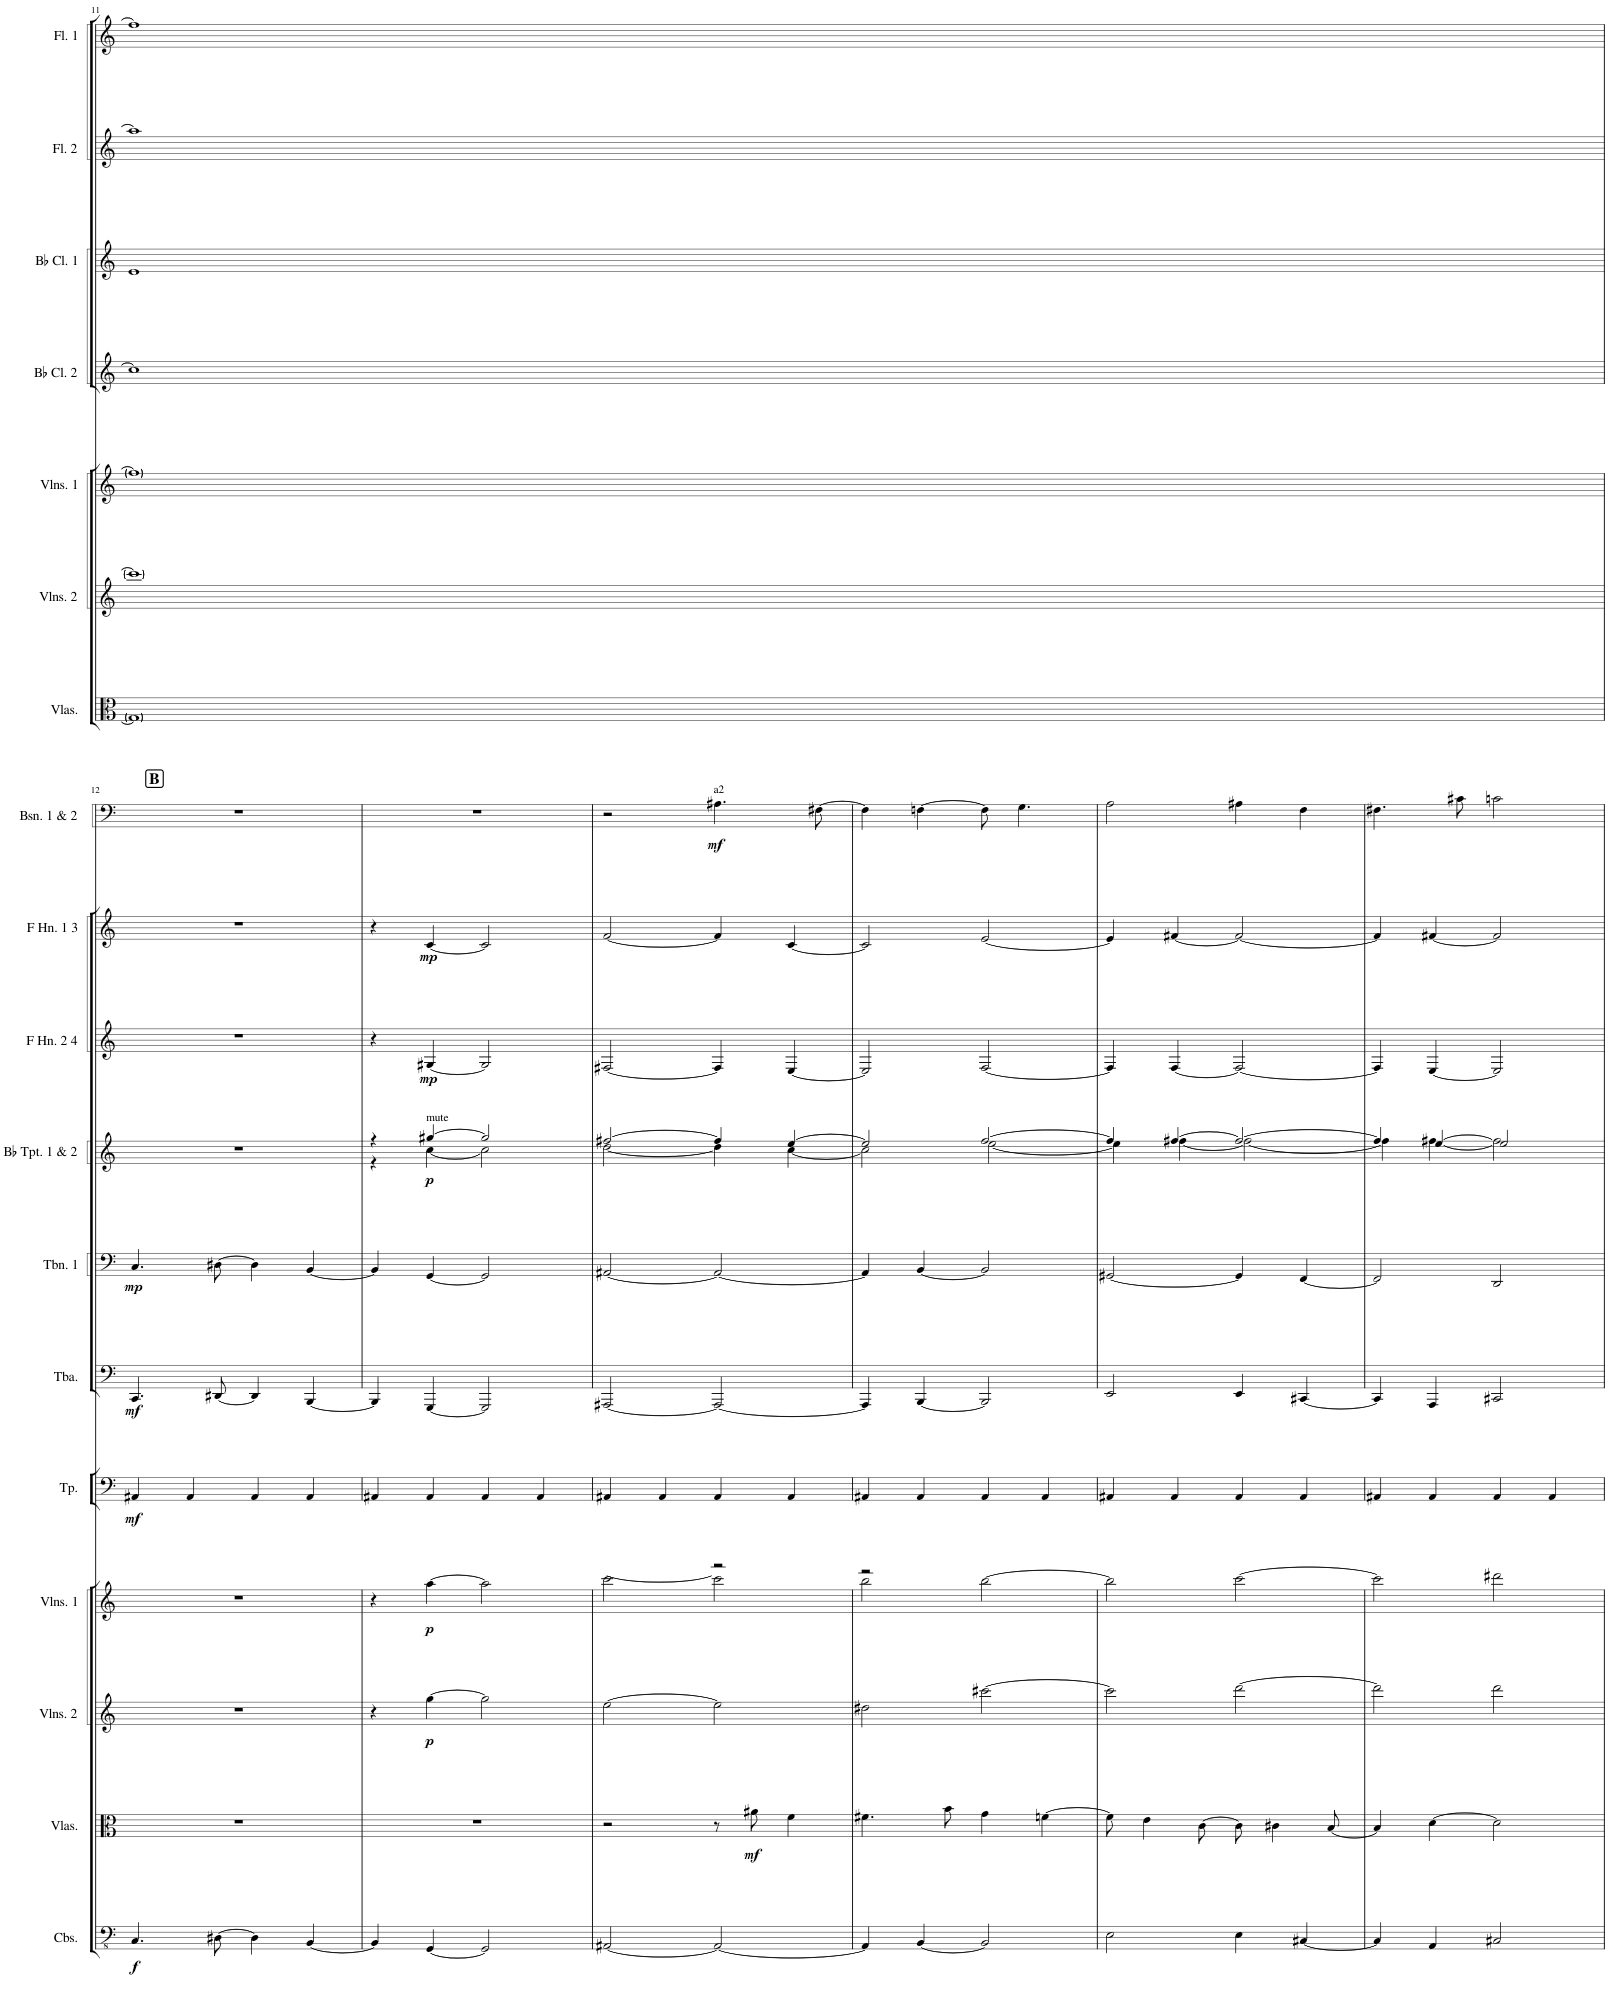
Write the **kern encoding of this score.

**kern	**dynam	**kern	**dynam	**kern	**dynam	**kern	**dynam	**kern	**dynam	**kern	**dynam	**kern	**dynam	**kern	**dynam	**kern	**dynam	**kern	**dynam	**kern	**dynam	**kern	**kern	**kern	**kern
*part15	*part15	*part14	*part14	*part13	*part13	*part12	*part12	*part11	*part11	*part10	*part10	*part9	*part9	*part8	*part8	*part7	*part7	*part6	*part6	*part5	*part5	*part4	*part3	*part2	*part1
*staff15	*staff15	*staff14	*staff14	*staff13	*staff13	*staff12	*staff12	*staff11	*staff11	*staff10	*staff10	*staff9	*staff9	*staff8	*staff8	*staff7	*staff7	*staff6	*staff6	*staff5	*staff5	*staff4	*staff3	*staff2	*staff1
*I"Contrabasses	*	*I"Violas	*	*I"Violins 2	*	*I"Violins 1	*	*I"Timpani	*	*I"Tuba	*	*I"Trombone 1	*	*I"Bb Trumpet 1 &amp; 2	*	*I"F Horn 2 &amp; 4	*	*I"F Horn 1 &amp; 3	*	*I"Bassoon 1 &amp; 2	*	*I"Bb Clarinet 2	*I"Bb Clarinet 1	*I"Flute 2	*I"Flute 1
*I'Cbs.	*	*I'Vlas.	*	*I'Vlns. 2	*	*I'Vlns. 1	*	*I'Tp.	*	*I'Tba.	*	*I'Tbn. 1	*	*I'Bb Tpt. 1 &amp; 2	*	*I'F Hn. 2 4	*	*I'F Hn. 1 3	*	*I'Bsn. 1 &amp; 2	*	*I'Bb Cl. 2	*I'Bb Cl. 1	*I'Fl. 2	*I'Fl. 1
!!LO:PB:g=z
*clefFv4	*	*clefC3	*	*clefG2	*	*clefG2	*	*clefF4	*	*clefF4	*	*clefF4	*	*clefG2	*	*clefG2	*	*clefG2	*	*clefF4	*	*clefG2	*clefG2	*clefG2	*clefG2
*	*	*	*	*	*	*	*	*	*	*	*	*	*	*ITrd1c2	*	*ITrd4c7	*	*ITrd4c7	*	*	*	*ITrd1c2	*ITrd1c2	*	*
*k[]	*	*k[]	*	*k[]	*	*k[]	*	*k[]	*	*k[]	*	*k[]	*	*k[]	*	*k[]	*	*k[]	*	*k[]	*	*k[]	*k[]	*k[]	*k[]
*M4/4	*	*M4/4	*	*M4/4	*	*M4/4	*	*M4/4	*	*M4/4	*	*M4/4	*	*M4/4	*	*M4/4	*	*M4/4	*	*M4/4	*	*M4/4	*M4/4	*M4/4	*M4/4
=11	=11	=11	=11	=11	=11	=11	=11	=11	=11	=11	=11	=11	=11	=11	=11	=11	=11	=11	=11	=11	=11	=11	=11	=11	=11
1r	.	1G#]	.	1ccc#]	.	1ff#]	.	1r	.	1r	.	1r	.	1r	.	1r	.	1r	.	1r	.	1cc]	1e	1aa]	1ff#]
!!LO:LB:g=z
!!LO:REH:place=s1:a:B:cj:fs=14:t=B
=12	=12	=12	=12	=12	=12	=12	=12	=12	=12	=12	=12	=12	=12	=12	=12	=12	=12	=12	=12	=12	=12	=12	=12	=12	=12
!	!LO:DY:b	!	!	!	!	!	!	!	!LO:DY:b	!	!LO:DY:b	!	!LO:DY:b	!	!	!	!	!	!	!	!	!	!	!	!
4.CC/	f	1r	.	1r	.	1r	.	4AA#X/	mf	4.CC/	mf	4.C/	mp	1r	.	1r	.	1r	.	1r	.	1r	1r	1r	1r
.	.	.	.	.	.	.	.	4AA#/	.	.	.	.	.	.	.	.	.	.	.	.	.	.	.	.	.
[8DD#X\	.	.	.	.	.	.	.	.	.	[8DD#X/	.	[8D#X\	.	.	.	.	.	.	.	.	.	.	.	.	.
4DD#\]	.	.	.	.	.	.	.	4AA#/	.	4DD#/]	.	4D#\]	.	.	.	.	.	.	.	.	.	.	.	.	.
[4BBB/	.	.	.	.	.	.	.	4AA#/	.	[4BBB/	.	[4BB/	.	.	.	.	.	.	.	.	.	.	.	.	.
=13	=13	=13	=13	=13	=13	=13	=13	=13	=13	=13	=13	=13	=13	=13	=13	=13	=13	=13	=13	=13	=13	=13	=13	=13	=13
*	*	*	*	*	*	*	*	*	*	*	*	*	*	*^	*	*	*	*	*	*	*	*	*	*	*
4BBB/]	.	1r	.	4r	.	4r	.	4AA#X/	.	4BBB/]	.	4BB/]	.	4r	4r	.	4r	.	4r	.	1r	.	1r	1r	1r	1r
!	!	!	!	!	!	!	!	!	!	!	!	!	!	!LO:TX:a:t=mute	!	!	!	!	!	!	!	!	!	!	!	!
!	!	!	!	!	!LO:DY:b	!	!LO:DY:b	!	!	!	!	!	!	!	!	!LO:DY:b	!	!LO:DY:b	!	!LO:DY:b	!	!	!	!	!	!
[4GGG/	.	.	.	[4gg\	p	[4aa\	p	4AA#/	.	[4GGG/	.	[4GG/	.	[4gg#X/	[4cc\	p	[4G#X/	mp	[4c/	mp	.	.	.	.	.	.
2GGG/]	.	.	.	2gg\]	.	2aa\]	.	4AA#/	.	2GGG/]	.	2GG/]	.	2gg#/]	2cc\]	.	2G#/]	.	2c/]	.	.	.	.	.	.	.
.	.	.	.	.	.	.	.	4AA#/	.	.	.	.	.	.	.	.	.	.	.	.	.	.	.	.	.	.
=14	=14	=14	=14	=14	=14	=14	=14	=14	=14	=14	=14	=14	=14	=14	=14	=14	=14	=14	=14	=14	=14	=14	=14	=14	=14	=14
*	*	*	*	*	*	*^	*	*	*	*	*	*	*	*	*	*	*	*	*	*	*	*	*	*	*	*
[2AAA#X/	.	2r	.	[2ee\	.	[2ccc\	2ryy	.	4AA#X/	.	[2AAA#X/	.	[2AA#X/	.	[2ff#X/	[2dd\	.	[2F#X/	.	[2f/	.	2r	.	1r	1r	1r	1r
.	.	.	.	.	.	.	.	.	4AA#/	.	.	.	.	.	.	.	.	.	.	.	.	.	.	.	.	.	.
!	!	!	!	!	!	!	!	!	!	!	!	!	!	!	!	!	!	!	!	!	!	!LO:TX:a:t=a2	!	!	!	!	!
!	!	!	!	!	!	!	!	!	!	!	!	!	!	!	!	!	!	!	!	!	!	!	!LO:DY:b	!	!	!	!
2AAA#/_	.	8r	.	2ee\]	.	2r	2ccc\]	.	4AA#/	.	2AAA#/_	.	2AA#/_	.	4ff#/]	4dd\]	.	4F#/]	.	4f/]	.	4.A#X\	mf	.	.	.	.
!	!	!	!LO:DY:b	!	!	!	!	!	!	!	!	!	!	!	!	!	!	!	!	!	!	!	!	!	!	!	!
.	.	8a#X\	mf	.	.	.	.	.	.	.	.	.	.	.	.	.	.	.	.	.	.	.	.	.	.	.	.
.	.	4f\	.	.	.	.	.	.	4AA#/	.	.	.	.	.	[4ee/	[4cc\	.	[4E/	.	[4c/	.	.	.	.	.	.	.
.	.	.	.	.	.	.	.	.	.	.	.	.	.	.	.	.	.	.	.	.	.	[8F#X\	.	.	.	.	.
=15	=15	=15	=15	=15	=15	=15	=15	=15	=15	=15	=15	=15	=15	=15	=15	=15	=15	=15	=15	=15	=15	=15	=15	=15	=15	=15	=15
4AAA#/]	.	4.f#X\	.	2dd#X\	.	2r	2bb\	.	4AA#X/	.	4AAA#/]	.	4AA#/]	.	2ee/]	2cc\]	.	2E/]	.	2c/]	.	4F#\]	.	1r	1r	1r	1r
[4BBB/	.	.	.	.	.	.	.	.	4AA#/	.	[4BBB/	.	[4BB/	.	.	.	.	.	.	.	.	[4Fn\	.	.	.	.	.
.	.	8b\	.	.	.	.	.	.	.	.	.	.	.	.	.	.	.	.	.	.	.	.	.	.	.	.	.
2BBB/]	.	4g\	.	[2ccc#X\	.	[2bb\	2ryy	.	4AA#/	.	2BBB/]	.	2BB/]	.	[2ff/	[2ee\	.	[2F/	.	[2e/	.	8F\]	.	.	.	.	.
.	.	.	.	.	.	.	.	.	.	.	.	.	.	.	.	.	.	.	.	.	.	4.G\	.	.	.	.	.
.	.	[4fn\	.	.	.	.	.	.	4AA#/	.	.	.	.	.	.	.	.	.	.	.	.	.	.	.	.	.	.
*	*	*	*	*	*	*v	*v	*	*	*	*	*	*	*	*	*	*	*	*	*	*	*	*	*	*	*	*
=16	=16	=16	=16	=16	=16	=16	=16	=16	=16	=16	=16	=16	=16	=16	=16	=16	=16	=16	=16	=16	=16	=16	=16	=16	=16	=16
2EE\	.	8f\]	.	2ccc#\]	.	2bb\]	.	4AA#X/	.	2EE/	.	[2GG#X/	.	4ff/]	4ee\]	.	4F/]	.	4e/]	.	2A\	.	1r	1r	1r	1r
.	.	4e\	.	.	.	.	.	.	.	.	.	.	.	.	.	.	.	.	.	.	.	.	.	.	.	.
.	.	.	.	.	.	.	.	4AA#/	.	.	.	.	.	[4ff/	[4ff#X\	.	[4F/	.	[4f#X/	.	.	.	.	.	.	.
.	.	[8c\	.	.	.	.	.	.	.	.	.	.	.	.	.	.	.	.	.	.	.	.	.	.	.	.
4EE\	.	8c\]	.	[2ddd\	.	[2ccc\	.	4AA#/	.	4EE/	.	4GG#/]	.	2ff/_	2ff#\_	.	2F/_	.	2f#/_	.	4A#X\	.	.	.	.	.
.	.	4c#X\	.	.	.	.	.	.	.	.	.	.	.	.	.	.	.	.	.	.	.	.	.	.	.	.
[4CC#X/	.	.	.	.	.	.	.	4AA#/	.	[4CC#X/	.	[4FF/	.	.	.	.	.	.	.	.	4F\	.	.	.	.	.
.	.	[8B/	.	.	.	.	.	.	.	.	.	.	.	.	.	.	.	.	.	.	.	.	.	.	.	.
=17	=17	=17	=17	=17	=17	=17	=17	=17	=17	=17	=17	=17	=17	=17	=17	=17	=17	=17	=17	=17	=17	=17	=17	=17	=17	=17
4CC#/]	.	4B/]	.	2ddd\]	.	2ccc\]	.	4AA#X/	.	4CC#/]	.	2FF/]	.	4ff/]	4ff#\]	.	4F/]	.	4f#/]	.	4.F#X\	.	1r	1r	1r	1r
4AAA/	.	[4d\	.	.	.	.	.	4AA#/	.	4AAA/	.	.	.	[4ee/	[4ff#X\	.	[4E/	.	[4f#X/	.	.	.	.	.	.	.
.	.	.	.	.	.	.	.	.	.	.	.	.	.	.	.	.	.	.	.	.	8c#X\	.	.	.	.	.
2CC#X/	.	2d\]	.	2ddd\	.	2ddd#X\	.	4AA#/	.	2CC#X/	.	2DD/	.	2ee/]	2ff#\]	.	2E/]	.	2f#/]	.	2cn\	.	.	.	.	.
.	.	.	.	.	.	.	.	4AA#/	.	.	.	.	.	.	.	.	.	.	.	.	.	.	.	.	.	.
*	*	*	*	*	*	*	*	*	*	*	*	*	*	*v	*v	*	*	*	*	*	*	*	*	*	*	*
=	=	=	=	=	=	=	=	=	=	=	=	=	=	=	=	=	=	=	=	=	=	=	=	=	=
*-	*-	*-	*-	*-	*-	*-	*-	*-	*-	*-	*-	*-	*-	*-	*-	*-	*-	*-	*-	*-	*-	*-	*-	*-	*-
